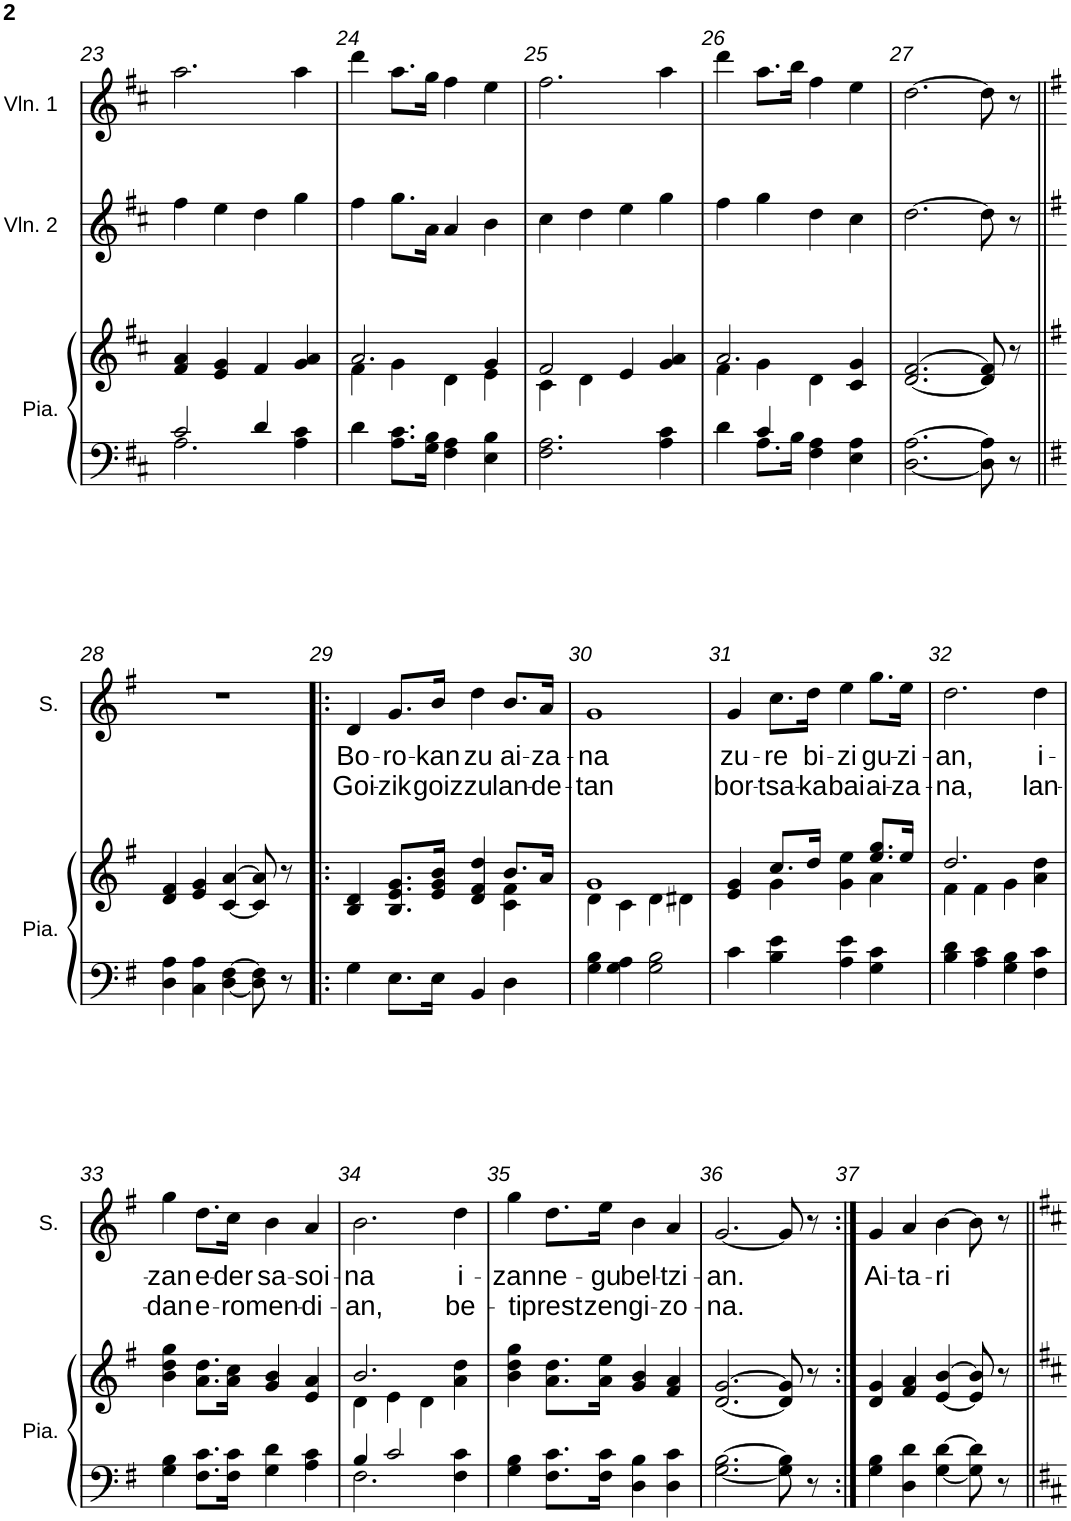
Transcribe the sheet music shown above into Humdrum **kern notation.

**kern	**kern	**kern	**text	**text	**kern	**kern
*part4	*part4	*part3	*part3	*part3	*part2	*part1
*staff5	*staff4	*staff3	*staff3	*staff3	*staff2	*staff1
*I"Piano	*	*I"Soprano	*	*	*I"Violon 2	*I"Violon 1
*I'Pia.	*	*I'S.	*	*	*I'Vln. 2	*I'Vln. 1
!!LO:PB:g=z
*clefF4	*clefG2	*clefG2	*	*	*clefG2	*clefG2
*k[f#c#]	*k[f#c#]	*k[f#c#]	*	*	*k[f#c#]	*k[f#c#]
*M4/4	*M4/4	*M4/4	*	*	*M4/4	*M4/4
=23	=23	=23	=23	=23	=23	=23
*^	*	*	*	*	*	*
2c#/	2.A\	4f#/ 4a/	1r	.	.	4ff#\	2.aa\
.	.	4e/ 4g/	.	.	.	4ee\	.
4d/	.	4f#/	.	.	.	4dd\	.
4A\ 4c#\	4ryy	4g/ 4a/	.	.	.	4gg\	4aa\
*v	*v	*	*	*	*	*	*
=24	=24	=24	=24	=24	=24	=24
*	*^	*	*	*	*	*
4d\	2.a/	4f#\	1r	.	.	4ff#\	4ddd\
8.A\ 8.c#\L	.	4g\	.	.	.	8.gg\L	8.aa\L
16G\ 16B\Jk	.	.	.	.	.	16a\Jk	16gg\Jk
4F#\ 4A\	.	4d\	.	.	.	4a/	4ff#\
4E\ 4B\	4g/	4e\	.	.	.	4b\	4ee\
=25	=25	=25	=25	=25	=25	=25	=25
2.F#\ 2.A\	2f#/	4c#\	1r	.	.	4cc#\	2.ff#\
.	.	4d\	.	.	.	4dd\	.
.	4e/	2ryy	.	.	.	4ee\	.
4A\ 4c#\	4g/ 4a/	.	.	.	.	4gg\	4aa\
=26	=26	=26	=26	=26	=26	=26	=26
*^	*	*	*	*	*	*	*
4d\	4ryy	2.a/	4f#\	1r	.	.	4ff#\	4ddd\
4c#/	8.A\L	.	4g\	.	.	.	4gg\	8.aa\L
.	16B\Jk	.	.	.	.	.	.	16bb\Jk
4F#\ 4A\	2ryy	.	4d\	.	.	.	4dd\	4ff#\
4E\ 4A\	.	4c#/ 4g/	4ryy	.	.	.	4cc#\	4ee\
*v	*v	*	*	*	*	*	*	*
*	*v	*v	*	*	*	*	*
=27	=27	=27	=27	=27	=27	=27
[2.D\ [2.A\	[2.d/ [2.f#/	1r	.	.	[2.dd\	[2.dd\
8D\] 8A\]	8d/] 8f#/]	.	.	.	8dd\]	8dd\]
8r	8r	.	.	.	8r	8r
!!LO:LB:g=z
=28||	=28||	=28||	=28||	=28||	=28||	=28||
*k[f#]	*k[f#]	*k[f#]	*	*	*k[f#]	*k[f#]
4D\ 4A\	4d/ 4f#/	1r	.	.	1r	1r
4C\ 4A\	4e/ 4g/	.	.	.	.	.
[4D\ [4F#\	[4c/ [4a/	.	.	.	.	.
8D\] 8F#\]	8c/] 8a/]	.	.	.	.	.
8r	8r	.	.	.	.	.
=29!|:	=29!|:	=29!|:	=29!|:	=29!|:	=29!|:	=29!|:
*	*^	*	*	*	*	*
*	*	*^	*	*	*	*	*
!	!	!	!	!	!LO:LY:b	!LO:LY:b	!	!
4G\	4B/ 4d/	2.ryy	2ryy	4d/	Bo-	Goi-	1r	1r
!	!	!	!	!	!LO:LY:b	!LO:LY:b	!	!
8.E\L	8.B/ 8.e/ 8.g/L	.	.	8.g/L	-ro-	-zik	.	.
!	!	!	!	!	!LO:LY:b	!LO:LY:b	!	!
16E\Jk	16e/ 16g/ 16b/Jk	.	.	16b/Jk	-kan	goiz	.	.
!	!	!	!	!	!LO:LY:b	!LO:LY:b	!	!
4BB/	4f#/ 4dd/	.	4d/	4dd\	zu	zu	.	.
!	!	!	!	!	!LO:LY:b	!LO:LY:b	!	!
4D\	8.b/L	4c\ 4f#\	4ryy	8.b/L	ai-	lan-	.	.
!	!	!	!	!	!LO:LY:b	!LO:LY:b	!	!
.	16a/Jk	.	.	16a/Jk	-za-	-de-	.	.
*	*	*v	*v	*	*	*	*	*
=30	=30	=30	=30	=30	=30	=30	=30
!	!	!	!	!LO:LY:b	!LO:LY:b	!	!
4G\ 4B\	1g	4d\	1g	-na	-tan	1r	1r
4G\ 4A\	.	4c\	.	.	.	.	.
2G\ 2B\	.	4d\	.	.	.	.	.
.	.	4d#X\	.	.	.	.	.
=31	=31	=31	=31	=31	=31	=31	=31
!	!	!	!	!LO:LY:b	!LO:LY:b	!	!
4c\	4e/ 4g/	4ryy	4g/	zu-	bor-	1r	1r
!	!	!	!	!LO:LY:b	!LO:LY:b	!	!
4B\ 4e\	8.cc/L	4g\	8.cc\L	-re	-tsa-	.	.
!	!	!	!	!LO:LY:b	!LO:LY:b	!	!
.	16dd/Jk	.	16dd\Jk	bi-	-ka	.	.
!	!	!	!	!LO:LY:b	!LO:LY:b	!	!
4A\ 4e\	4g\ 4ee\	4ryy	4ee\	-zi	bai	.	.
!	!	!	!	!LO:LY:b	!LO:LY:b	!	!
4G\ 4c\	8.ee/ 8.gg/L	4a\	8.gg\L	gu-	ai-	.	.
!	!	!	!	!LO:LY:b	!LO:LY:b	!	!
.	16ee/Jk	.	16ee\Jk	-zi-	-za-	.	.
=32	=32	=32	=32	=32	=32	=32	=32
!	!	!	!	!LO:LY:b	!LO:LY:b	!	!
4B\ 4d\	2.dd/	4f#\	2.dd\	-an,	-na,	1r	1r
4A\ 4c\	.	4f#\	.	.	.	.	.
4G\ 4B\	.	4g\	.	.	.	.	.
!	!	!	!	!LO:LY:b	!LO:LY:b	!	!
4F#\ 4c\	4a\ 4dd\	4ryy	4dd\	i-	lan-	.	.
!!LO:LB:g=z
=33	=33	=33	=33	=33	=33	=33	=33
!	!	!	!	!LO:LY:b	!LO:LY:b	!	!
*	*v	*v	*	*	*	*	*
4G\ 4B\	4b\ 4dd\ 4gg\	4gg\	-zan	-dan	1r	1r
!	!	!	!LO:LY:b	!LO:LY:b	!	!
8.F#\ 8.c\L	8.a\ 8.dd\L	8.dd\L	e-	e-	.	.
!	!	!	!LO:LY:b	!LO:LY:b	!	!
16F#\ 16c\Jk	16a\ 16cc\Jk	16cc\Jk	-der	-ro	.	.
!	!	!	!LO:LY:b	!LO:LY:b	!	!
4G\ 4d\	4g/ 4b/	4b\	sa-	men-	.	.
!	!	!	!LO:LY:b	!LO:LY:b	!	!
4A\ 4c\	4e/ 4a/	4a/	-soi-	-di-	.	.
=34	=34	=34	=34	=34	=34	=34
*^	*^	*	*	*	*	*
!	!	!	!	!	!LO:LY:b	!LO:LY:b	!	!
4B/	2.F#\	2.b/	4d\	2.b\	-na	-an,	1r	1r
2c/	.	.	4e\	.	.	.	.	.
.	.	.	4d\	.	.	.	.	.
!	!	!	!	!	!LO:LY:b	!LO:LY:b	!	!
4F#\ 4c\	4ryy	4a\ 4dd\	4ryy	4dd\	i-	be-	.	.
=35	=35	=35	=35	=35	=35	=35	=35	=35
!	!	!	!	!	!LO:LY:b	!LO:LY:b	!	!
*v	*v	*	*	*	*	*	*	*
*	*v	*v	*	*	*	*	*
4G\ 4B\	4b\ 4dd\ 4gg\	4gg\	-zan	-ti	1r	1r
!	!	!	!LO:LY:b	!LO:LY:b	!	!
8.F#\ 8.c\L	8.a\ 8.dd\L	8.dd\L	ne-	prest	.	.
!	!	!	!LO:LY:b	!LO:LY:b	!	!
16F#\ 16c\Jk	16a\ 16ee\Jk	16ee\Jk	-gu	zen	.	.
!	!	!	!LO:LY:b	!LO:LY:b	!	!
4D\ 4B\	4g/ 4b/	4b\	bel-	gi-	.	.
!	!	!	!LO:LY:b	!LO:LY:b	!	!
4D\ 4c\	4f#/ 4a/	4a/	-tzi-	-zo-	.	.
=36	=36	=36	=36	=36	=36	=36
!	!	!	!LO:LY:b	!LO:LY:b	!	!
[2.G\ [2.B\	[2.d/ [2.g/	[2.g/	-an.	-na.	1r	1r
8G\] 8B\]	8d/] 8g/]	8g/]	.	.	.	.
8r	8r	8r	.	.	.	.
=37:|!	=37:|!	=37:|!	=37:|!	=37:|!	=37:|!	=37:|!
!	!	!	!LO:LY:b	!	!	!
4G\ 4B\	4d/ 4g/	4g/	Ai-	.	1r	1r
!	!	!	!LO:LY:b	!	!	!
4D\ 4d\	4f#/ 4a/	4a/	-ta-	.	.	.
!	!	!	!LO:LY:b	!	!	!
[4G\ [4d\	[4e/ [4b/	[4b\	-ri	.	.	.
8G\] 8d\]	8e/] 8b/]	8b\]	.	.	.	.
8r	8r	8r	.	.	.	.
=||	=||	=||	=||	=||	=||	=||
*-	*-	*-	*-	*-	*-	*-
